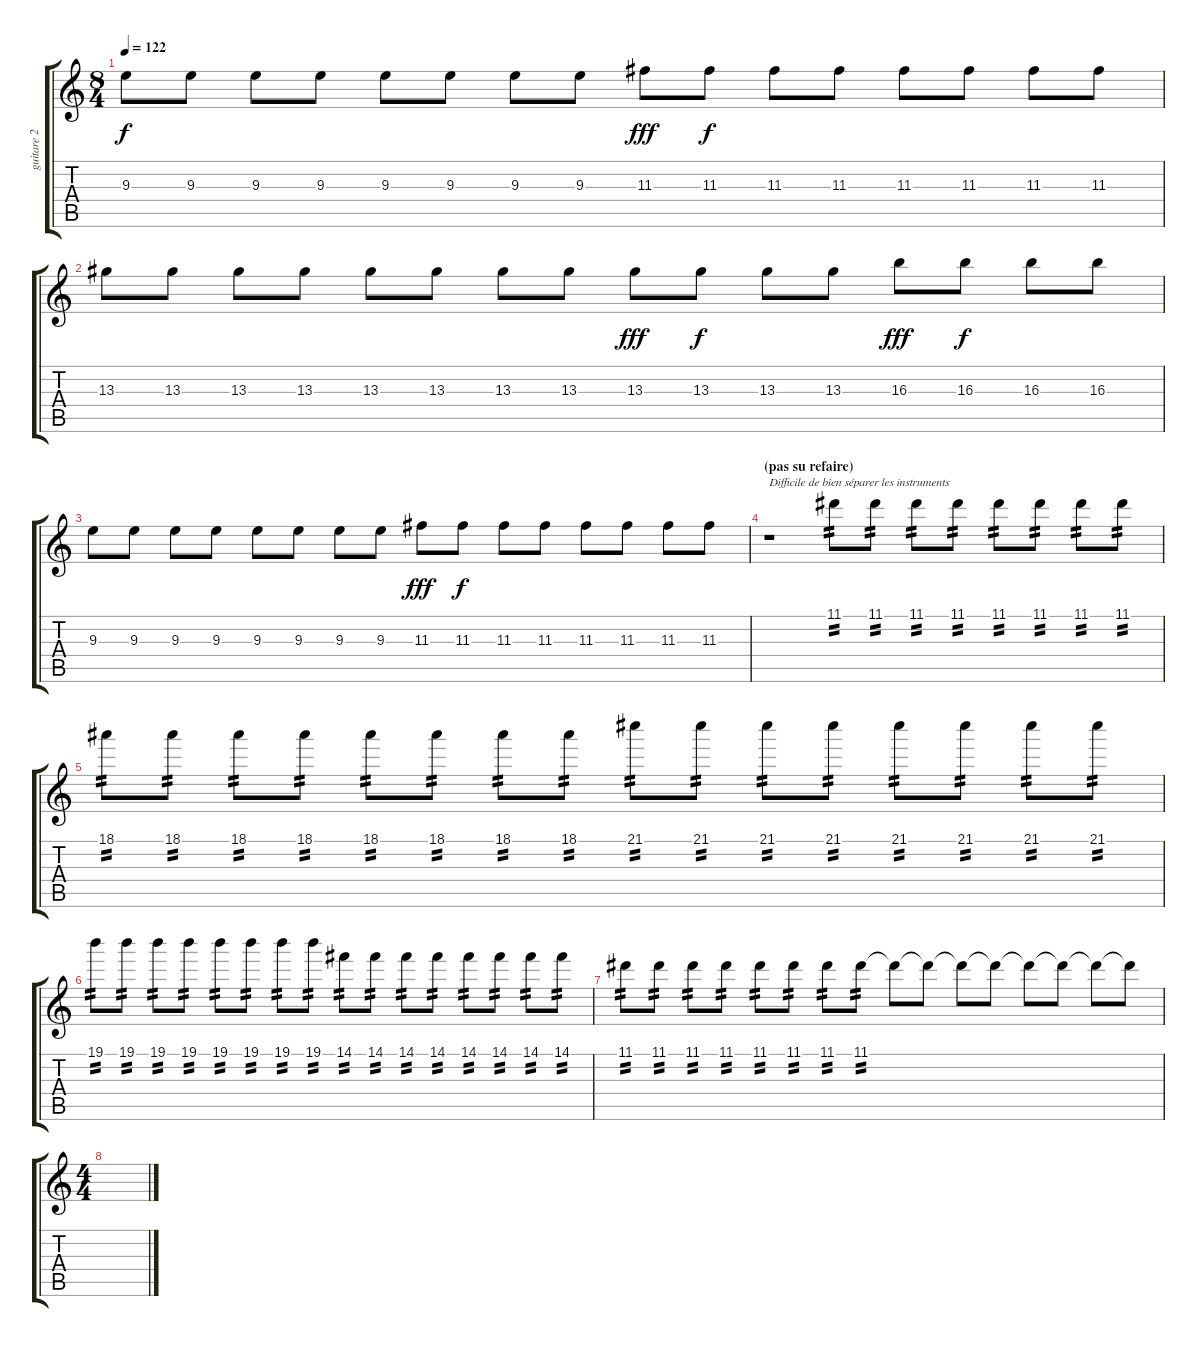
\track ("guitare 2" "guitare 2") {instrument overdrivenguitar}
\staff {score tabs}
\tuning (E4 B3 G3 D3 A2 D2) {hide}
\ts (8 4)
\tempo 122
\clef g2
\ks c
9.3.8{dy f} 9.3.8 9.3.8 9.3.8 9.3.8 9.3.8 9.3.8 9.3.8 11.3.8{dy fff} 11.3.8{dy f} 11.3.8 11.3.8 11.3.8 11.3.8 11.3.8 11.3.8 |
13.3.8 13.3.8 13.3.8 13.3.8 13.3.8 13.3.8 13.3.8 13.3.8 13.3.8{dy fff} 13.3.8{dy f} 13.3.8 13.3.8 16.3.8{dy fff} 16.3.8{dy f} 16.3.8 16.3.8 |
9.3.8 9.3.8 9.3.8 9.3.8 9.3.8 9.3.8 9.3.8 9.3.8 11.3.8{dy fff} 11.3.8{dy f} 11.3.8 11.3.8 11.3.8 11.3.8 11.3.8 11.3.8 |
\section ("" "(pas su refaire)")
r.1{txt "Difficile de bien séparer les instruments" volume 10 instrument distortionguitar} 11.1.8{tp 2} 11.1.8{tp 2} 11.1.8{tp 2} 11.1.8{tp 2} 11.1.8{tp 2} 11.1.8{tp 2} 11.1.8{tp 2} 11.1.8{tp 2} |
18.1.8{tp 2} 18.1.8{tp 2} 18.1.8{tp 2} 18.1.8{tp 2} 18.1.8{tp 2} 18.1.8{tp 2} 18.1.8{tp 2} 18.1.8{tp 2} 21.1.8{tp 2} 21.1.8{tp 2} 21.1.8{tp 2} 21.1.8{tp 2} 21.1.8{tp 2} 21.1.8{tp 2} 21.1.8{tp 2} 21.1.8{tp 2} |
19.1.8{tp 2} 19.1.8{tp 2} 19.1.8{tp 2} 19.1.8{tp 2} 19.1.8{tp 2} 19.1.8{tp 2} 19.1.8{tp 2} 19.1.8{tp 2} 14.1.8{tp 2} 14.1.8{tp 2} 14.1.8{tp 2} 14.1.8{tp 2} 14.1.8{tp 2} 14.1.8{tp 2} 14.1.8{tp 2} 14.1.8{tp 2} |
11.1.8{tp 2} 11.1.8{tp 2} 11.1.8{tp 2} 11.1.8{tp 2} 11.1.8{tp 2} 11.1.8{tp 2} 11.1.8{tp 2} 11.1.8{tp 2} 11.1{t}.8 11.1{t}.8 11.1{t}.8 11.1{t}.8 11.1{t}.8 11.1{t}.8 11.1{t}.8 11.1{t}.8 |
\ts (4 4)
